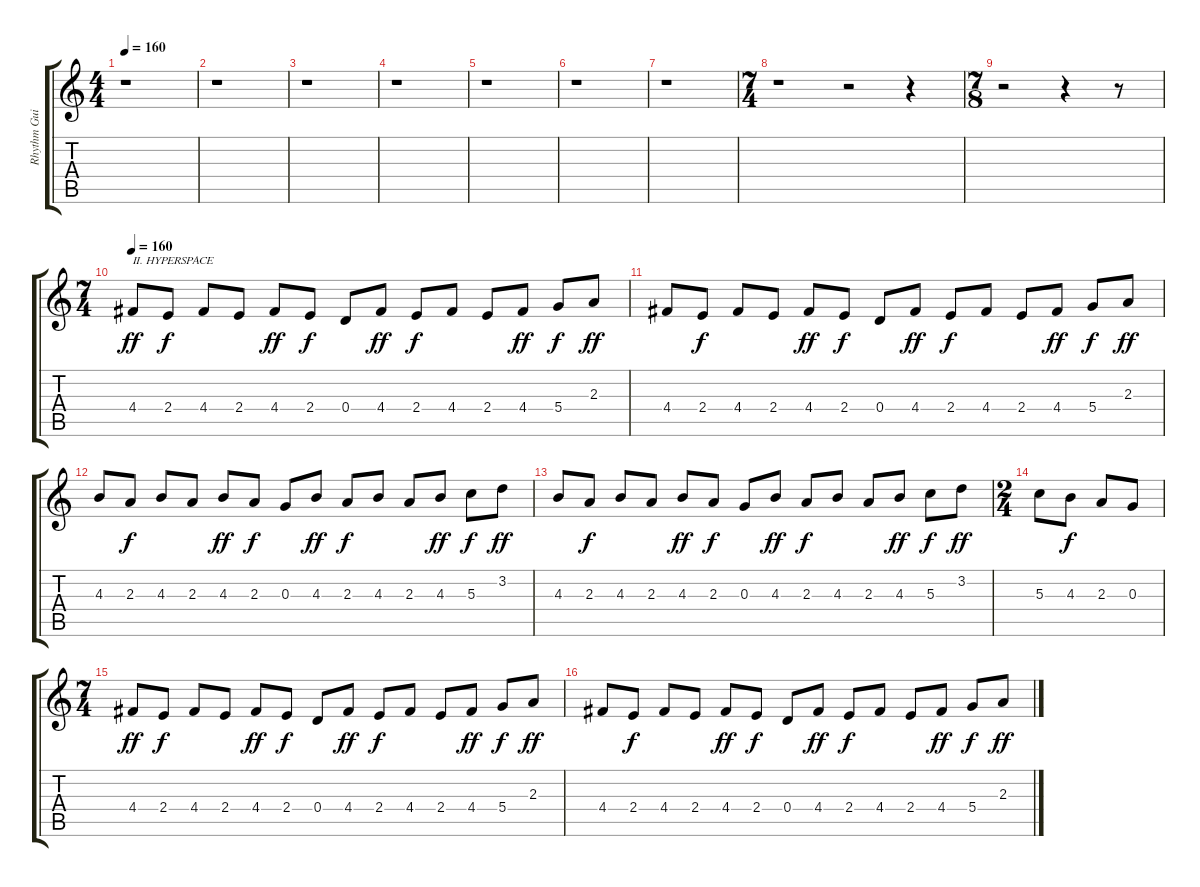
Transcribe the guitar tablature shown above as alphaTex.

\track ("Rhythm Guitar 2" "Rhythm Gui") {instrument overdrivenguitar}
\staff {score tabs}
\tuning (E4 B3 G3 D3 A2 E2) {hide}
\ts (4 4)
\tempo 160
\clef g2
\ks c
r.1{dy ff} |
r.1 |
r.1 |
r.1 |
r.1 |
r.1 |
r.1 |
\ts (7 4)
r.1 r.2 r.4 |
\ts (7 8)
r.2 r.4 r.8 |
\ts (7 4)
\tempo 160
4.4.8{txt "II. HYPERSPACE" volume 9 balance 11} 2.4.8{dy f} 4.4.8 2.4.8 4.4.8{dy ff} 2.4.8{dy f} 0.4.8 4.4.8{dy ff} 2.4.8{dy f} 4.4.8 2.4.8 4.4.8{dy ff} 5.4.8{dy f} 2.3.8{dy ff} |
4.4.8 2.4.8{dy f} 4.4.8 2.4.8 4.4.8{dy ff} 2.4.8{dy f} 0.4.8 4.4.8{dy ff} 2.4.8{dy f} 4.4.8 2.4.8 4.4.8{dy ff} 5.4.8{dy f} 2.3.8{dy ff} |
4.3.8 2.3.8{dy f} 4.3.8 2.3.8 4.3.8{dy ff} 2.3.8{dy f} 0.3.8 4.3.8{dy ff} 2.3.8{dy f} 4.3.8 2.3.8 4.3.8{dy ff} 5.3.8{dy f} 3.2.8{dy ff} |
4.3.8 2.3.8{dy f} 4.3.8 2.3.8 4.3.8{dy ff} 2.3.8{dy f} 0.3.8 4.3.8{dy ff} 2.3.8{dy f} 4.3.8 2.3.8 4.3.8{dy ff} 5.3.8{dy f} 3.2.8{dy ff} |
\ts (2 4)
5.3.8 4.3.8{dy f} 2.3.8 0.3.8 |
\ts (7 4)
4.4.8{dy ff} 2.4.8{dy f} 4.4.8 2.4.8 4.4.8{dy ff} 2.4.8{dy f} 0.4.8 4.4.8{dy ff} 2.4.8{dy f} 4.4.8 2.4.8 4.4.8{dy ff} 5.4.8{dy f} 2.3.8{dy ff} |
4.4.8 2.4.8{dy f} 4.4.8 2.4.8 4.4.8{dy ff} 2.4.8{dy f} 0.4.8 4.4.8{dy ff} 2.4.8{dy f} 4.4.8 2.4.8 4.4.8{dy ff} 5.4.8{dy f} 2.3.8{dy ff}
